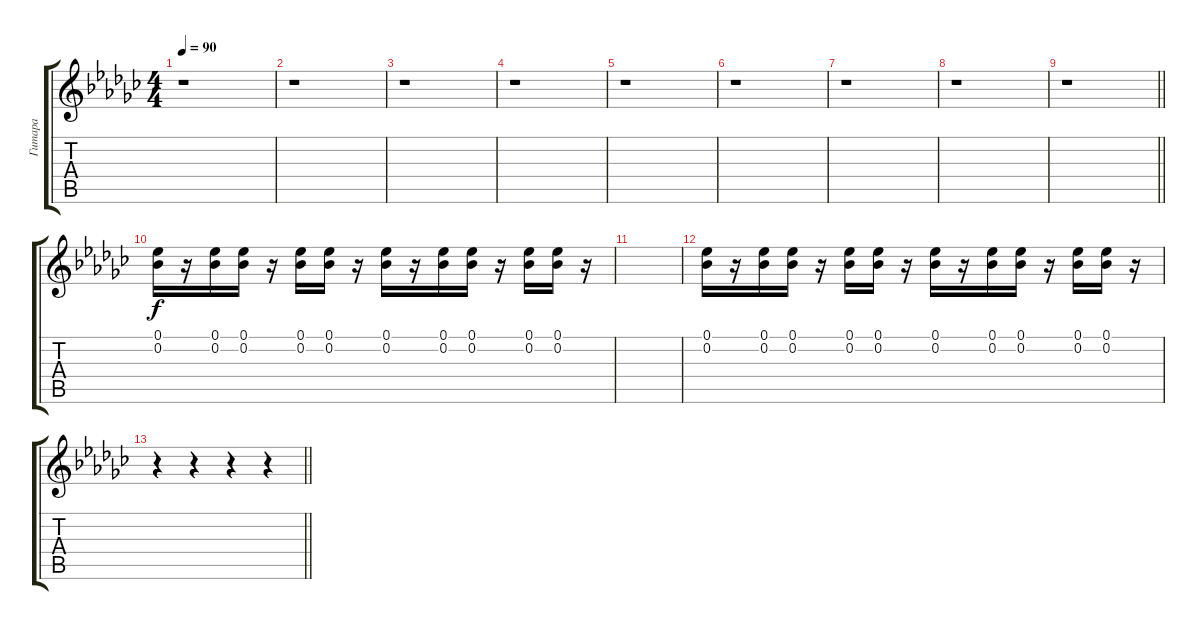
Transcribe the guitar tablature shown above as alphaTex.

\track ("Гитара" "Гитара") {instrument distortionguitar}
\staff {score tabs}
\tuning (Eb4 Bb3 Gb3 Db3 Ab2 Db2) {hide}
\ts (4 4)
\tempo 90
\clef g2
\ks ebminor
r.1{dy f} |
r.1 |
r.1 |
r.1 |
r.1 |
r.1 |
r.1 |
r.1 |
\barLineRight lightlight
r.1 |
(0.1 0.2).16 r.16 (0.1 0.2).16 (0.1 0.2).16 r.16 (0.1 0.2).16 (0.1 0.2).16 r.16 (0.1 0.2).16 r.16 (0.1 0.2).16 (0.1 0.2).16 r.16 (0.1 0.2).16 (0.1 0.2).16 r.16 |
|
(0.1 0.2).16 r.16 (0.1 0.2).16 (0.1 0.2).16 r.16 (0.1 0.2).16 (0.1 0.2).16 r.16 (0.1 0.2).16 r.16 (0.1 0.2).16 (0.1 0.2).16 r.16 (0.1 0.2).16 (0.1 0.2).16 r.16 |
\barLineRight lightlight
r.4{volume 0} r.4 r.4 r.4
